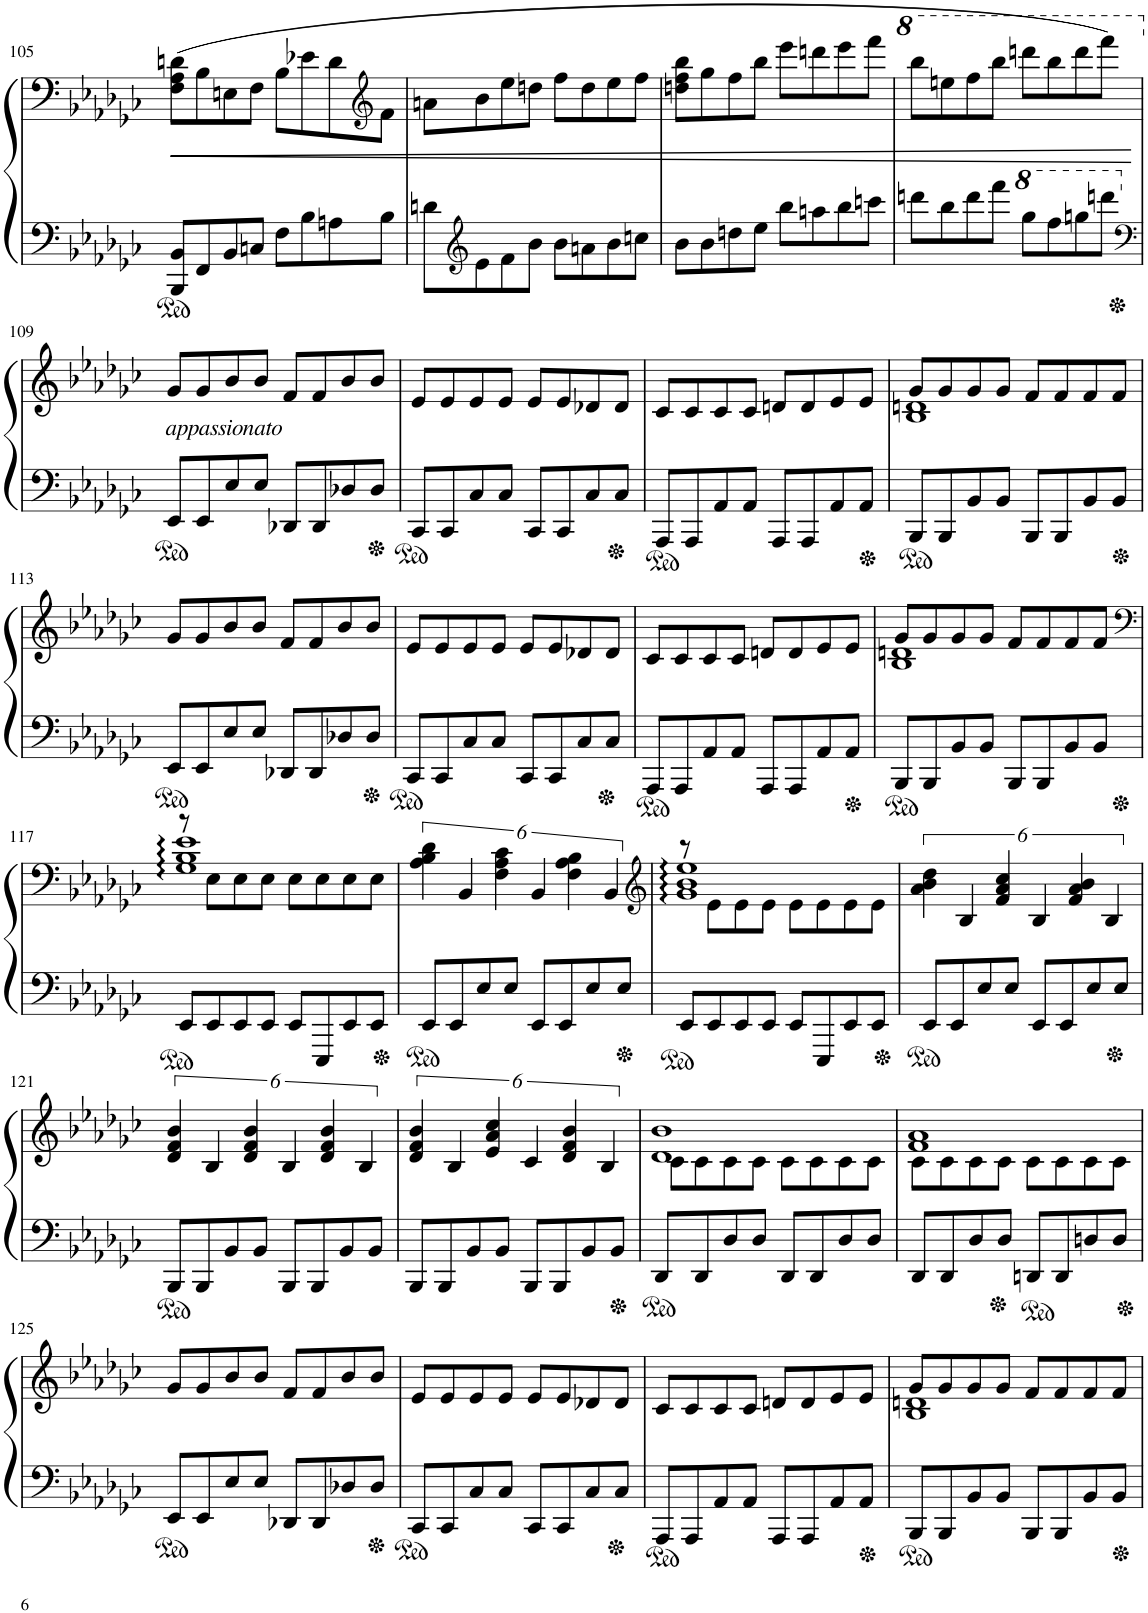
**kern	**kern	**dynam
*part1	*part1	*part1
*staff2	*staff1	*staff1/2
*I"ピアノ	*	*
!!LO:PB:g=z
*clefF4	*clefF4	*
*k[b-e-a-d-g-c-]	*k[b-e-a-d-g-c-]	*
*M2/2	*M2/2	*
*met(c|)	*met(c|)	*
=105	=105	=105
!	!	!LO:HP:b
8BBB-/ 8BB-/L	(8F\ 8A-\ 8dn\L	<
8FF/	8B-\	.
8BB-/	8En\	.
8Cn/J	8F\J	.
8F\L	8B-\L	.
8B-\	8e-X\	.
8An\	8d\	.
*	*clefG2	*
8B-\J	8f\J	.
=106	=106	=106
8dn\L	8an\L	.
*clefG2	*	*
8e-\	8b-\	.
8f\	8ee-\	.
8b-\J	8ddn\J	.
8b-\L	8ff\L	.
8an\	8dd\	.
8b-\	8ee-\	.
8ccn\J	8ff\J	.
=107	=107	=107
8b-\L	8ddn\ 8ff\ 8bb-\L	.
8b-\	8gg-\	.
8ddn\	8ff\	.
8ee-\J	8bb-\J	.
8bb-\L	8eee-\L	.
8aan\	8dddn\	.
8bb-\	8eee-\	.
8cccn\J	8fff\J	.
=108	=108	=108
*	*8va	*
8dddn\L	8bbb-\L	.
8bb-\	8eeen\	.
8ddd\	8fff\	.
8fff\J	8bbb-\J	.
*8va	*	*
8ggg-\L	8ddddn\L	.
8fff\	8bbb-\	.
8gggn\	8dddd\	.
8ddddn\J	8ffff\J)	.
.	.	[
!!LO:LB:g=z
=109	=109	=109
*clefF4	*	*
*X8va	*	*
*	*X8va	*
!	!LO:TX:b:i:t=appassionato	!
8EE-/L	8g-/L	.
8EE-/	8g-/	.
8E-/	8b-/	.
8E-/J	8b-/J	.
8DD-X/L	8f/L	.
8DD-/	8f/	.
8D-X/	8b-/	.
8D-/J	8b-/J	.
=110	=110	=110
8CC-/L	8e-/L	.
8CC-/	8e-/	.
8C-/	8e-/	.
8C-/J	8e-/J	.
8CC-/L	8e-/L	.
8CC-/	8e-/	.
8C-/	8d-X/	.
8C-/J	8d-/J	.
=111	=111	=111
8AAA-/L	8c-/L	.
8AAA-/	8c-/	.
8AA-/	8c-/	.
8AA-/J	8c-/J	.
8AAA-/L	8dn/L	.
8AAA-/	8d/	.
8AA-/	8e-/	.
8AA-/J	8e-/J	.
=112	=112	=112
*	*^	*
8BBB-/L	8g-/L	1B- 1dn	.
8BBB-/	8g-/	.	.
8BB-/	8g-/	.	.
8BB-/J	8g-/J	.	.
8BBB-/L	8f/L	.	.
8BBB-/	8f/	.	.
8BB-/	8f/	.	.
8BB-/J	8f/J	.	.
*	*v	*v	*
!!LO:LB:g=z
=113	=113	=113
8EE-/L	8g-/L	.
8EE-/	8g-/	.
8E-/	8b-/	.
8E-/J	8b-/J	.
8DD-X/L	8f/L	.
8DD-/	8f/	.
8D-X/	8b-/	.
8D-/J	8b-/J	.
=114	=114	=114
8CC-/L	8e-/L	.
8CC-/	8e-/	.
8C-/	8e-/	.
8C-/J	8e-/J	.
8CC-/L	8e-/L	.
8CC-/	8e-/	.
8C-/	8d-X/	.
8C-/J	8d-/J	.
=115	=115	=115
8AAA-/L	8c-/L	.
8AAA-/	8c-/	.
8AA-/	8c-/	.
8AA-/J	8c-/J	.
8AAA-/L	8dn/L	.
8AAA-/	8d/	.
8AA-/	8e-/	.
8AA-/J	8e-/J	.
=116	=116	=116
*	*^	*
8BBB-/L	8g-/L	1B- 1dn	.
8BBB-/	8g-/	.	.
8BB-/	8g-/	.	.
8BB-/J	8g-/J	.	.
8BBB-/L	8f/L	.	.
8BBB-/	8f/	.	.
8BB-/	8f/	.	.
8BB-/J	8f/J	.	.
!!LO:LB:g=z	!!
=117	=117	=117	=117
*	*clefF4	*	*
8EE-/L	8r	1G-:: 1B-:: 1e-::	.
8EE-/	8E-\L	.	.
8EE-/	8E-\	.	.
8EE-/J	8E-\J	.	.
8EE-/L	8E-\L	.	.
8EEE-/	8E-\	.	.
8EE-/	8E-\	.	.
8EE-/J	8E-\J	.	.
*	*v	*v	*
=118	=118	=118
8EE-/L	6A-\ 6B-\ 6d-\	.
8EE-/	.	.
.	6BB-/	.
8E-/	.	.
.	6F\ 6A-\ 6c-\	.
8E-/J	.	.
8EE-/L	6BB-/	.
8EE-/	.	.
.	6F\ 6A-\ 6B-\	.
8E-/	.	.
.	6BB-/	.
8E-/J	.	.
=119	=119	=119
*	*clefG2	*
*	*^	*
8EE-/L	8r	1g-:: 1b-:: 1ee-::	.
8EE-/	8e-\L	.	.
8EE-/	8e-\	.	.
8EE-/J	8e-\J	.	.
8EE-/L	8e-\L	.	.
8EEE-/	8e-\	.	.
8EE-/	8e-\	.	.
8EE-/J	8e-\J	.	.
*	*v	*v	*
=120	=120	=120
8EE-/L	6a-\ 6b-\ 6dd-\	.
8EE-/	.	.
.	6B-/	.
8E-/	.	.
.	6f/ 6a-/ 6cc-/	.
8E-/J	.	.
8EE-/L	6B-/	.
8EE-/	.	.
.	6f/ 6a-/ 6b-/	.
8E-/	.	.
.	6B-/	.
8E-/J	.	.
!!LO:LB:g=z
=121	=121	=121
8BBB-/L	6d-/ 6f/ 6b-/	.
8BBB-/	.	.
.	6B-/	.
8BB-/	.	.
.	6d-/ 6f/ 6b-/	.
8BB-/J	.	.
8BBB-/L	6B-/	.
8BBB-/	.	.
.	6d-/ 6f/ 6b-/	.
8BB-/	.	.
.	6B-/	.
8BB-/J	.	.
=122	=122	=122
8BBB-/L	6d-/ 6f/ 6b-/	.
8BBB-/	.	.
.	6B-/	.
8BB-/	.	.
.	6e-/ 6a-/ 6cc-/	.
8BB-/J	.	.
8BBB-/L	6c-/	.
8BBB-/	.	.
.	6d-/ 6f/ 6b-/	.
8BB-/	.	.
.	6B-/	.
8BB-/J	.	.
=123	=123	=123
*	*^	*
8DD-/L	1d- 1b-	8c-\L	.
8DD-/	.	8c-\	.
8D-/	.	8c-\	.
8D-/J	.	8c-\J	.
8DD-/L	.	8c-\L	.
8DD-/	.	8c-\	.
8D-/	.	8c-\	.
8D-/J	.	8c-\J	.
=124	=124	=124	=124
8DD-/L	1f 1a-	8c-\L	.
8DD-/	.	8c-\	.
8D-/	.	8c-\	.
8D-/J	.	8c-\J	.
8DDn/L	.	8c-\L	.
8DD/	.	8c-\	.
8Dn/	.	8c-\	.
8D/J	.	8c-\J	.
*	*v	*v	*
!!LO:LB:g=z
=125	=125	=125
8EE-/L	8g-/L	.
8EE-/	8g-/	.
8E-/	8b-/	.
8E-/J	8b-/J	.
8DD-X/L	8f/L	.
8DD-/	8f/	.
8D-X/	8b-/	.
8D-/J	8b-/J	.
=126	=126	=126
8CC-/L	8e-/L	.
8CC-/	8e-/	.
8C-/	8e-/	.
8C-/J	8e-/J	.
8CC-/L	8e-/L	.
8CC-/	8e-/	.
8C-/	8d-X/	.
8C-/J	8d-/J	.
=127	=127	=127
8AAA-/L	8c-/L	.
8AAA-/	8c-/	.
8AA-/	8c-/	.
8AA-/J	8c-/J	.
8AAA-/L	8dn/L	.
8AAA-/	8d/	.
8AA-/	8e-/	.
8AA-/J	8e-/J	.
=128	=128	=128
*	*^	*
8BBB-/L	8g-/L	1B- 1dn	.
8BBB-/	8g-/	.	.
8BB-/	8g-/	.	.
8BB-/J	8g-/J	.	.
8BBB-/L	8f/L	.	.
8BBB-/	8f/	.	.
8BB-/	8f/	.	.
8BB-/J	8f/J	.	.
*	*v	*v	*
=	=	=
*-	*-	*-
